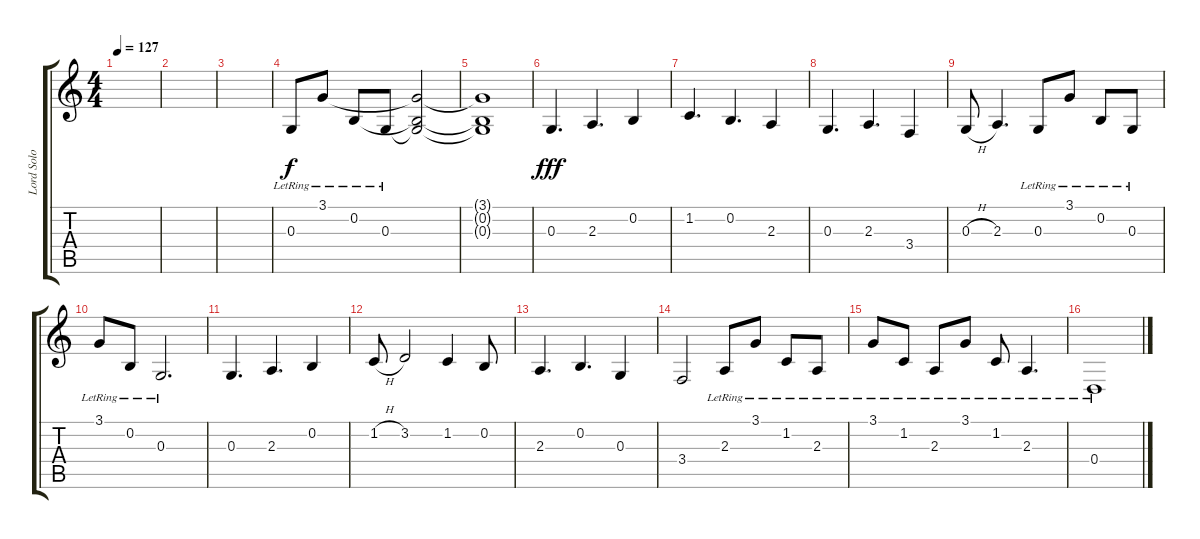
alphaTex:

\track ("Lord Solo" "Lord Solo") {instrument acousticgrandpiano}
\staff {score tabs}
\tuning (E4 B3 G3 D3 A2 E2) {hide}
\ts (4 4)
\tempo 127
\clef g2
\ks c
|
|
|
0.3{lr}.8{volume 16 instrument acousticgrandpiano} 3.1{lr}.8 0.2{lr}.8 0.3{lr}.8 (3.1{t} 0.2{t} 0.3{t}).2{dy f} |
(3.1{t} 0.2{t} 0.3{t}).1 |
0.3.4{d dy fff} 2.3.4{d} 0.2.4 |
1.2.4{d} 0.2.4{d} 2.3.4 |
0.3.4{d} 2.3.4{d} 3.4.4 |
0.3{h}.8 2.3.4{d} 0.3{lr}.8 3.1{lr}.8 0.2{lr}.8 0.3{lr}.8 |
3.1{lr}.8 0.2{lr}.8 0.3{lr}.2{d} |
0.3.4{d} 2.3.4{d} 0.2.4 |
1.2{h}.8 3.2.2 1.2.4 0.2.8 |
2.3.4{d} 0.2.4{d} 0.3.4 |
3.4.2 2.3{lr}.8 3.1{lr}.8 1.2{lr}.8 2.3{lr}.8 |
3.1{lr}.8 1.2{lr}.8 2.3{lr}.8 3.1{lr}.8 1.2{lr}.8 2.3{lr}.4{d} |
0.4{lr}.1
